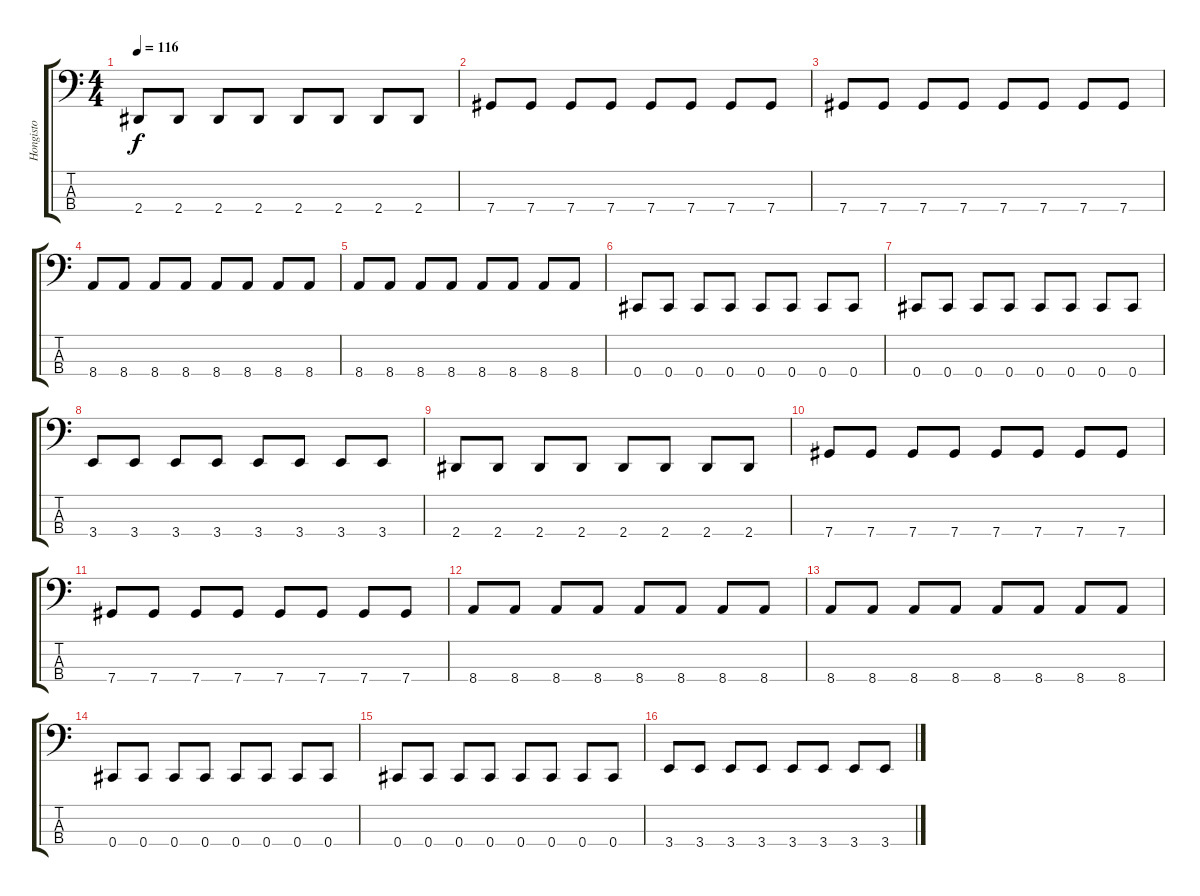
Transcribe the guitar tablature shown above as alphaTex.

\track ("Hongisto" "Hongisto") {instrument electricbassfinger}
\staff {score tabs}
\tuning (Gb2 Db2 Ab1 Db1) {hide}
\ts (4 4)
\tempo 116
\clef f4
\ks c
2.4.8{dy f} 2.4.8 2.4.8 2.4.8 2.4.8 2.4.8 2.4.8 2.4.8 |
7.4.8 7.4.8 7.4.8 7.4.8 7.4.8 7.4.8 7.4.8 7.4.8 |
7.4.8 7.4.8 7.4.8 7.4.8 7.4.8 7.4.8 7.4.8 7.4.8 |
8.4.8 8.4.8 8.4.8 8.4.8 8.4.8 8.4.8 8.4.8 8.4.8 |
8.4.8 8.4.8 8.4.8 8.4.8 8.4.8 8.4.8 8.4.8 8.4.8 |
0.4.8 0.4.8 0.4.8 0.4.8 0.4.8 0.4.8 0.4.8 0.4.8 |
0.4.8 0.4.8 0.4.8 0.4.8 0.4.8 0.4.8 0.4.8 0.4.8 |
3.4.8 3.4.8 3.4.8 3.4.8 3.4.8 3.4.8 3.4.8 3.4.8 |
2.4.8 2.4.8 2.4.8 2.4.8 2.4.8 2.4.8 2.4.8 2.4.8 |
7.4.8 7.4.8 7.4.8 7.4.8 7.4.8 7.4.8 7.4.8 7.4.8 |
7.4.8 7.4.8 7.4.8 7.4.8 7.4.8 7.4.8 7.4.8 7.4.8 |
8.4.8 8.4.8 8.4.8 8.4.8 8.4.8 8.4.8 8.4.8 8.4.8 |
8.4.8 8.4.8 8.4.8 8.4.8 8.4.8 8.4.8 8.4.8 8.4.8 |
0.4.8 0.4.8 0.4.8 0.4.8 0.4.8 0.4.8 0.4.8 0.4.8 |
0.4.8 0.4.8 0.4.8 0.4.8 0.4.8 0.4.8 0.4.8 0.4.8 |
3.4.8 3.4.8 3.4.8 3.4.8 3.4.8 3.4.8 3.4.8 3.4.8
